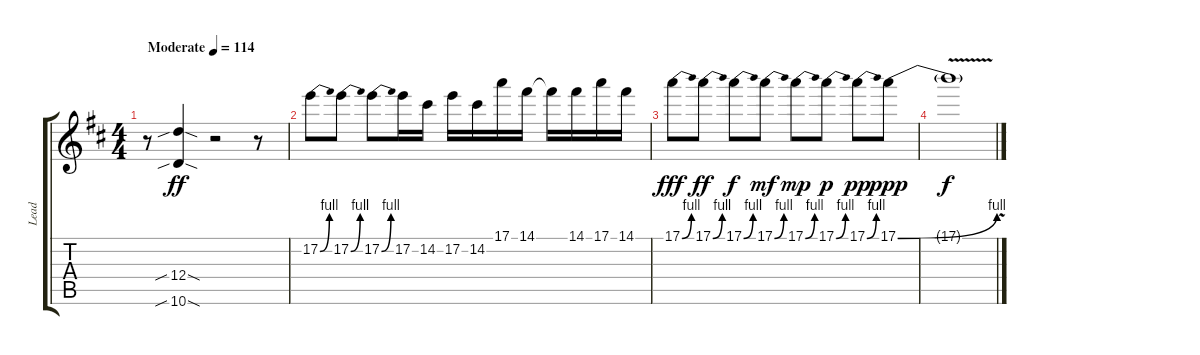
\track ("Lead" "Lead") {instrument overdrivenguitar}
\staff {score tabs}
\tuning (E4 B3 G3 D3 A2 E2) {hide}
\ts (4 4)
\tempo (114 "Moderate")
\clef g2
\ks d
r.8{dy ff instrument overdrivenguitar} (12.4{sib sod} 10.6{sib sod}).4 r.2 r.8 |
17.2{be (bend 0 0 60 4)}.8 17.2{be (bend 0 0 60 4)}.8 17.2{be (bend 0 0 60 4)}.8 17.2.16 14.2.16 17.2.16 14.2.16 17.1.16 14.1.16 14.1{t}.16 14.1.16 17.1.16 14.1.16 |
17.1{be (bend 0 0 60 4)}.8{dy fff} 17.1{be (bend 0 0 60 4)}.8{dy ff} 17.1{be (bend 0 0 60 4)}.8{dy f} 17.1{be (bend 0 0 60 4)}.8{dy mf} 17.1{be (bend 0 0 60 4)}.8{dy mp} 17.1{be (bend 0 0 60 4)}.8{dy p} 17.1{be (bend 0 0 60 4)}.8{dy pp} 17.1{be (bend 0 0 60 4)}.8{dy ppp} |
17.1{v t}.1{dy f}
